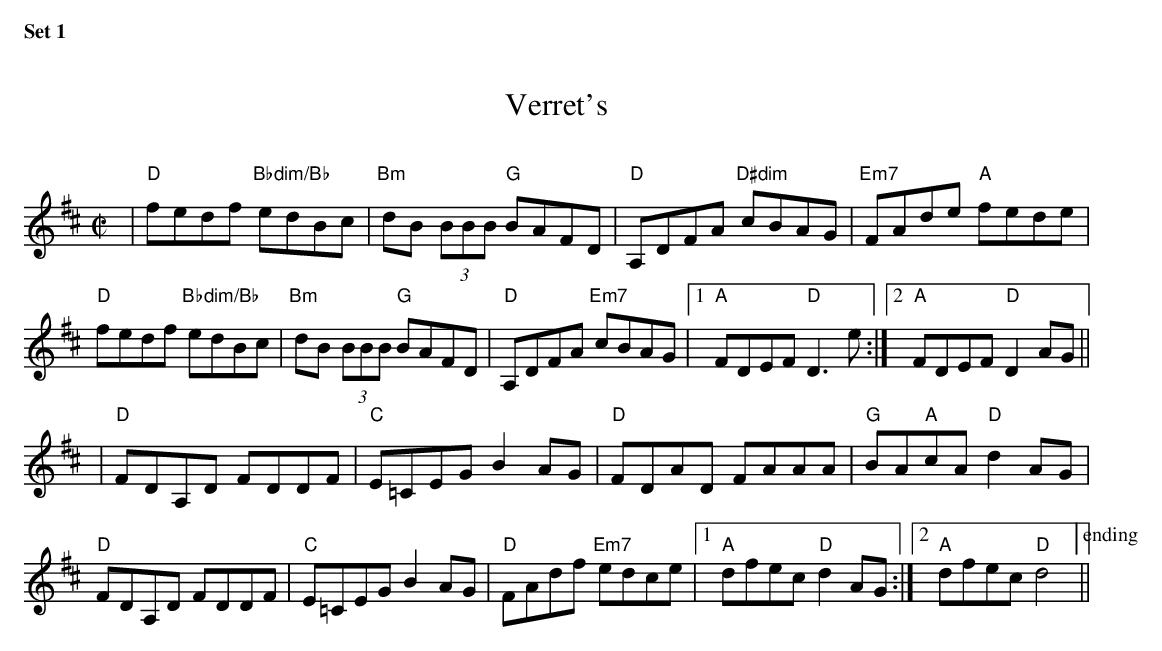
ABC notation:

X:1
T:Verret's
C:
L:1/8
M:C|
K:D
|"D"fedf "Bbdim/Bb"edBc|"Bm"dB (3BBB "G"BAFD|"D"A,DFA "D#dim"cBAG| "Em7"FAde "A"fede|
"D"fedf "Bbdim/Bb"edBc|"Bm"dB (3BBB "G"BAFD|"D"A,DFA "Em7"cBAG|1 "A"FDEF "D"D3 e:|[2 "A"FDEF "D"D2 AG ||
| "D"FDA,D FDDF| "C"E=CEG B2 AG  |"D"FDAD FAAA|"G"BA"A"cA "D"d2 AG|
"D"FDA,D FDDF| "C"E=CEG B2 AG|"D"FAdf "Em7"edce |1 "A"dfec "D"d2 AG:|[2 "A"dfec "D"d4["ending"||
